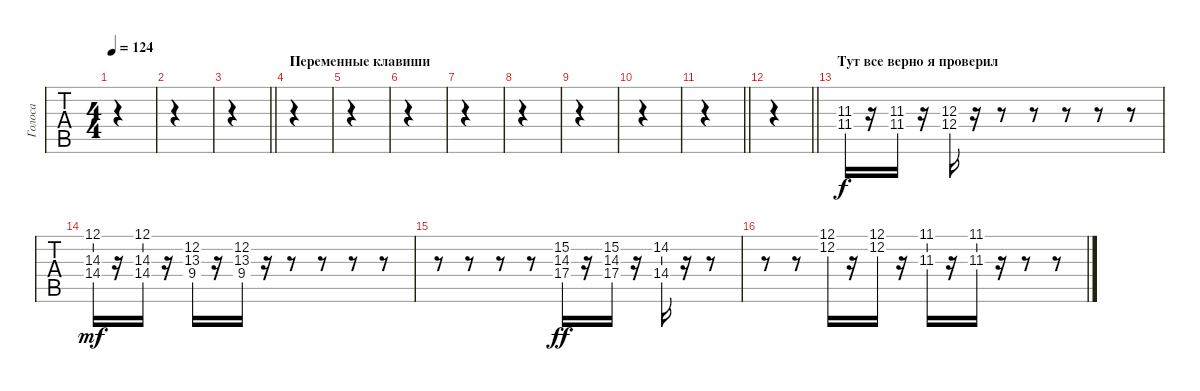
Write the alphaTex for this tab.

\track ("Голоса" "Голоса") {instrument choiraahs}
\staff {tabs}
\tuning (D4 A3 F3 C3 G2 D2) {hide}
\ts (4 4)
\tempo 124
\clef g2
\ks c
|
|
\barLineRight lightlight
|
\section ("" "Переменные клавиши")
|
|
|
|
|
|
|
\barLineRight lightlight
|
\barLineRight lightlight
|
\section ("" "Тут все верно я проверил")
(11.3 11.4).16 r.16 (11.3 11.4).16 r.16 (12.3 12.4).16 r.16 r.8 r.8 r.8 r.8 r.8 |
(12.1 14.3 14.4).16{dy mf} r.16 (12.1 14.3 14.4).16 r.16 (12.2 13.3 9.4).16 r.16 (12.2 13.3 9.4).16 r.16 r.8 r.8 r.8 r.8 |
r.8 r.8 r.8 r.8 (15.2 14.3 17.4).16{dy ff} r.16 (15.2 14.3 17.4).16 r.16 (14.2 14.4).16 r.16 r.8 |
r.8 r.8 (12.1 12.2).16 r.16 (12.1 12.2).16 r.16 (11.1 11.3).16 r.16 (11.1 11.3).16 r.16 r.8 r.8
